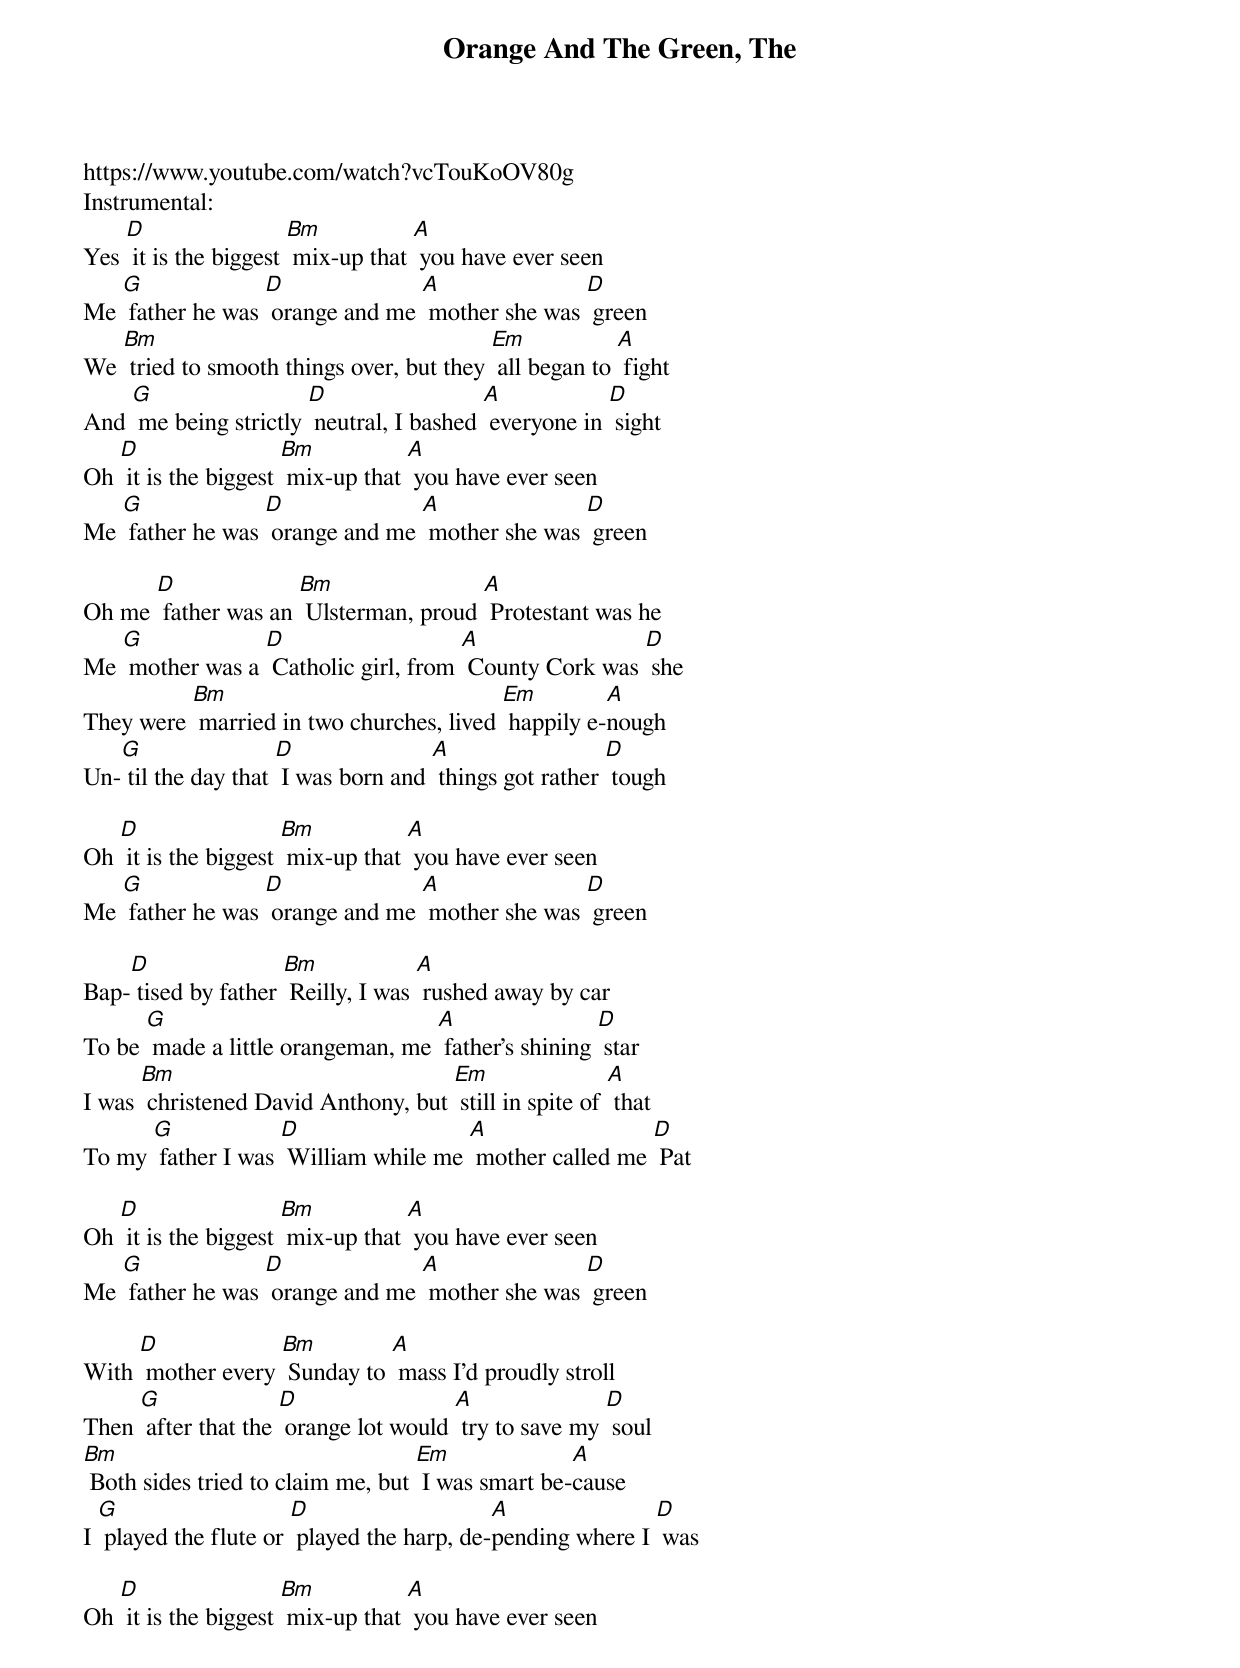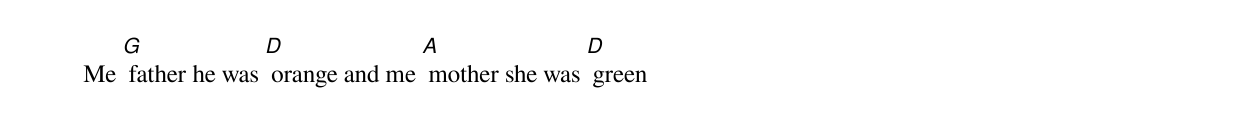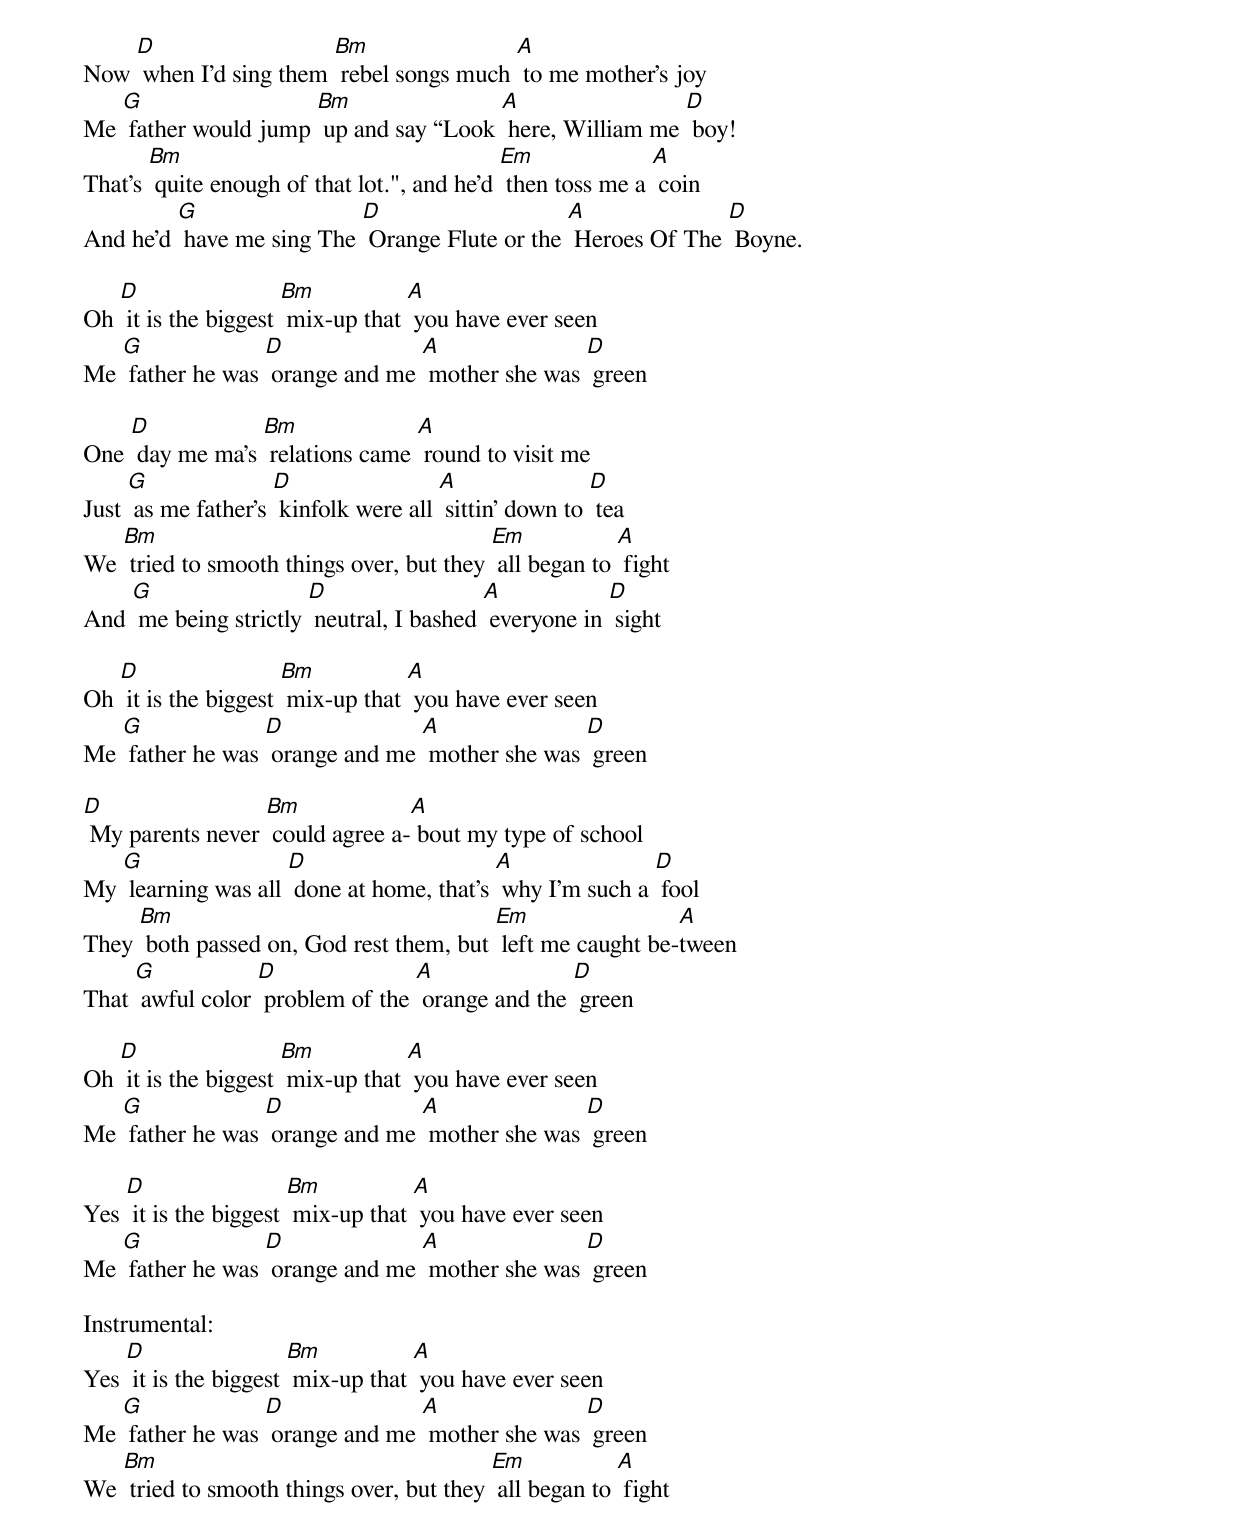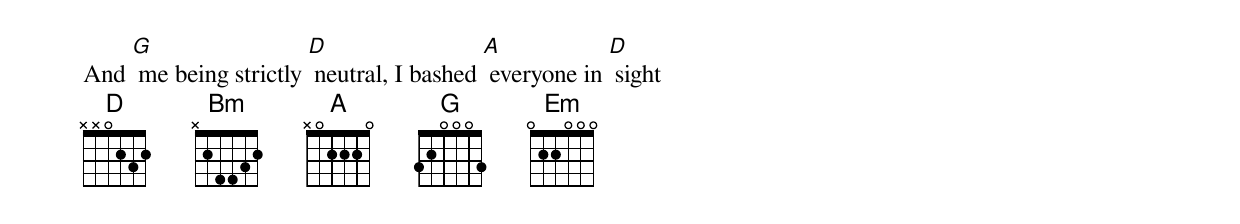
{title:Orange And The Green, The}
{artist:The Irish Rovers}
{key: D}
https://www.youtube.com/watch?vcTouKoOV80g
{c: }
Instrumental:
Yes [D] it is the biggest [Bm] mix-up that [A] you have ever seen
Me [G] father he was [D] orange and me [A] mother she was [D] green
We [Bm] tried to smooth things over, but they [Em] all began to [A] fight
And [G] me being strictly [D] neutral, I bashed [A] everyone in [D] sight
{c: }
Oh [D] it is the biggest [Bm] mix-up that [A] you have ever seen
Me [G] father he was [D] orange and me [A] mother she was [D] green

Oh me [D] father was an [Bm] Ulsterman, proud [A] Protestant was he
Me [G] mother was a [D] Catholic girl, from [A] County Cork was [D] she
They were [Bm] married in two churches, lived [Em] happily e-[A]nough
Un-[G] til the day that [D] I was born and [A] things got rather [D] tough

Oh [D] it is the biggest [Bm] mix-up that [A] you have ever seen
Me [G] father he was [D] orange and me [A] mother she was [D] green

Bap-[D] tised by father [Bm] Reilly, I was [A] rushed away by car
To be [G] made a little orangeman, me [A] father's shining [D] star
I was [Bm] christened David Anthony, but [Em] still in spite of [A] that
To my [G] father I was [D] William while me [A] mother called me [D] Pat

Oh [D] it is the biggest [Bm] mix-up that [A] you have ever seen
Me [G] father he was [D] orange and me [A] mother she was [D] green

With [D] mother every [Bm] Sunday to [A] mass I'd proudly stroll
Then [G] after that the [D] orange lot would [A] try to save my [D] soul
[Bm] Both sides tried to claim me, but [Em] I was smart be-[A]cause
I [G] played the flute or [D] played the harp, de-[A]pending where I [D] was

Oh [D] it is the biggest [Bm] mix-up that [A] you have ever seen
Me [G] father he was [D] orange and me [A] mother she was [D] green
{np}

Now [D] when I’d sing them [Bm] rebel songs much [A] to me mother’s joy
Me [G] father would jump [Bm] up and say “Look [A] here, William me [D] boy!
That's [Bm] quite enough of that lot.", and he'd [Em] then toss me a [A] coin
And he'd [G] have me sing The [D] Orange Flute or the [A] Heroes Of The [D] Boyne.

Oh [D] it is the biggest [Bm] mix-up that [A] you have ever seen
Me [G] father he was [D] orange and me [A] mother she was [D] green

One [D] day me ma's [Bm] relations came [A] round to visit me
Just [G] as me father's [D] kinfolk were all [A] sittin' down to [D] tea
We [Bm] tried to smooth things over, but they [Em] all began to [A] fight
And [G] me being strictly [D] neutral, I bashed [A] everyone in [D] sight

Oh [D] it is the biggest [Bm] mix-up that [A] you have ever seen
Me [G] father he was [D] orange and me [A] mother she was [D] green

[D] My parents never [Bm] could agree a-[A] bout my type of school
My [G] learning was all [D] done at home, that's [A] why I'm such a [D] fool
They [Bm] both passed on, God rest them, but [Em] left me caught be-[A]tween
That [G] awful color [D] problem of the [A] orange and the [D] green

Oh [D] it is the biggest [Bm] mix-up that [A] you have ever seen
Me [G] father he was [D] orange and me [A] mother she was [D] green

Yes [D] it is the biggest [Bm] mix-up that [A] you have ever seen
Me [G] father he was [D] orange and me [A] mother she was [D] green

Instrumental:
Yes [D] it is the biggest [Bm] mix-up that [A] you have ever seen
Me [G] father he was [D] orange and me [A] mother she was [D] green
We [Bm] tried to smooth things over, but they [Em] all began to [A] fight
And [G] me being strictly [D] neutral, I bashed [A] everyone in [D] sight
{c: }
